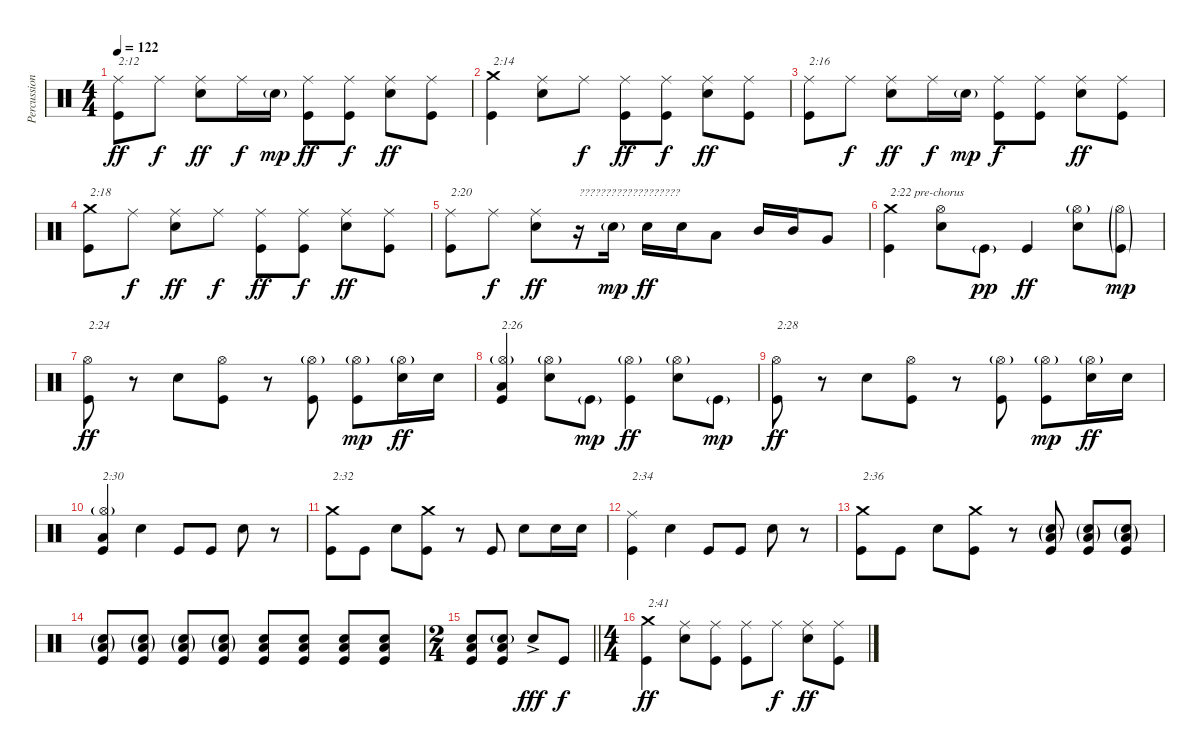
\track ("Percussion" "Percussion") {instrument percussion}
\staff {score}
\articulation defaults
\ts (4 4)
\tempo 122
\clef neutral
\ks c
("Ride (middle)" "Kick (hit)").8{txt "2:12" dy ff} "Ride (middle)".8{dy f} ("Ride (middle)" "Snare (hit) 2").8{dy ff} "Ride (middle)".16{dy f} "Snare (hit) 2"{g}.16{dy mp} ("Ride (middle)" "Kick (hit)").8{dy ff} ("Ride (middle)" "Kick (hit)").8{dy f} ("Ride (middle)" "Snare (hit) 2").8{dy ff} ("Ride (middle)" "Kick (hit)").8 |
("Crash medium (hit)" "Kick (hit)").4{txt "2:14"} ("Ride (middle)" "Snare (hit) 2").8 "Ride (middle)".8{dy f} ("Ride (middle)" "Kick (hit)").8{dy ff} ("Ride (middle)" "Kick (hit)").8{dy f} ("Ride (middle)" "Snare (hit) 2").8{dy ff} ("Ride (middle)" "Kick (hit)").8 |
("Ride (middle)" "Kick (hit)").8{txt "2:16"} "Ride (middle)".8{dy f} ("Ride (middle)" "Snare (hit) 2").8{dy ff} "Ride (middle)".16{dy f} "Snare (hit) 2"{g}.16{dy mp} ("Ride (middle)" "Kick (hit)").8{dy f} ("Ride (middle)" "Kick (hit)").8 ("Ride (middle)" "Snare (hit) 2").8{dy ff} ("Ride (middle)" "Kick (hit)").8 |
("Crash medium (hit)" "Kick (hit)").8{txt "2:18"} "Ride (middle)".8{dy f} ("Ride (middle)" "Snare (hit) 2").8{dy ff} "Ride (middle)".8{dy f} ("Ride (middle)" "Kick (hit)").8{dy ff} ("Ride (middle)" "Kick (hit)").8{dy f} ("Ride (middle)" "Snare (hit) 2").8{dy ff} ("Ride (middle)" "Kick (hit)").8 |
("Ride (middle)" "Kick (hit)").8{txt "2:20"} "Ride (middle)".8{dy f} ("Ride (middle)" "Snare (hit) 2").8{dy ff} r.16{txt "???????????????????"} "Snare (hit) 2"{g}.16{dy mp} "Snare (hit) 2".16{dy ff} "Snare (hit) 2".16 "Low Tom (hit)".8 "Mid Tom (hit)".16 "Mid Tom (hit)".16 "Very Low Tom (hit)".8 |
("Crash medium (hit)" "Kick (hit)").4{txt "2:22 pre-chorus"} ("Hi-Hat (open)" "Snare (hit) 2").8 "Kick (hit)"{g}.8{dy pp} "Kick (hit)".4{dy ff} ("Hi-Hat (open)"{g} "Snare (hit) 2").8 ("Hi-Hat (open)"{g} "Kick (hit)"{g}).8{dy mp} |
("Hi-Hat (open)" "Kick (hit)").8{txt "2:24" dy ff} r.8 "Snare (hit) 2".8 ("Hi-Hat (open)" "Kick (hit)").8 r.8 ("Hi-Hat (open)"{g} "Kick (hit)").8 ("Hi-Hat (open)"{g} "Kick (hit)").8{dy mp} ("Hi-Hat (open)"{g} "Snare (hit) 2").16{dy ff} "Snare (hit) 2".16 |
("Hi-Hat (open)"{g} "Low Floor Tom (hit)" "Kick (hit)").4{txt "2:26"} ("Hi-Hat (open)"{g} "Snare (hit) 2").8 "Kick (hit)"{g}.8{dy mp} ("Hi-Hat (open)"{g} "Kick (hit)").4{dy ff} ("Hi-Hat (open)"{g} "Snare (hit) 2").8 "Kick (hit)"{g}.8{dy mp} |
("Hi-Hat (open)" "Kick (hit)").8{txt "2:28" dy ff} r.8 "Snare (hit) 2".8 ("Hi-Hat (open)" "Kick (hit)").8 r.8 ("Hi-Hat (open)"{g} "Kick (hit)").8 ("Hi-Hat (open)"{g} "Kick (hit)").8{dy mp} ("Hi-Hat (open)"{g} "Snare (hit) 2").16{dy ff} "Snare (hit) 2".16 |
("Hi-Hat (open)"{g} "Low Floor Tom (hit)" "Kick (hit)").4{txt "2:30"} "Snare (hit) 2".4 "Kick (hit)".8 "Kick (hit)".8 "Snare (hit) 2".8 r.8 |
("Crash medium (hit)" "Kick (hit)").8{txt "2:32"} "Kick (hit)".8 "Snare (hit) 2".8 ("Crash medium (hit)" "Kick (hit)").8 r.8 "Kick (hit)".8 "Snare (hit) 2".8 "Snare (hit) 2".16 "Snare (hit) 2".16 |
("Ride (middle)" "Kick (hit)").4{txt "2:34"} "Snare (hit) 2".4 "Kick (hit)".8 "Kick (hit)".8 "Snare (hit) 2".8 r.8 |
("Crash medium (hit)" "Kick (hit)").8{txt "2:36"} "Kick (hit)".8 "Snare (hit) 2".8 ("Crash medium (hit)" "Kick (hit)").8 r.8 ("Snare (hit) 2"{g} "Low Floor Tom (hit)"{g} "Kick (hit)").8 ("Snare (hit) 2"{g} "Low Floor Tom (hit)"{g} "Kick (hit)").8 ("Snare (hit) 2"{g} "Low Floor Tom (hit)"{g} "Kick (hit)").8 |
("Snare (hit) 2"{g} "Low Floor Tom (hit)"{g} "Kick (hit)").8 ("Snare (hit) 2"{g} "Low Floor Tom (hit)"{g} "Kick (hit)").8 ("Snare (hit) 2"{g} "Low Floor Tom (hit)"{g} "Kick (hit)").8 ("Snare (hit) 2"{g} "Low Floor Tom (hit)"{g} "Kick (hit)").8 ("Snare (hit) 2" "Low Floor Tom (hit)" "Kick (hit)").8 ("Snare (hit) 2" "Low Floor Tom (hit)" "Kick (hit)").8 ("Snare (hit) 2" "Low Floor Tom (hit)" "Kick (hit)").8 ("Snare (hit) 2" "Low Floor Tom (hit)" "Kick (hit)").8 |
\ts (2 4)
\barLineRight lightlight
("Snare (hit) 2" "Low Floor Tom (hit)" "Kick (hit)").8 ("Snare (hit) 2"{g} "Low Floor Tom (hit)" "Kick (hit)").8 "Snare (hit) 2"{ac}.8{dy fff} "Kick (hit)".8{dy f} |
\ts (4 4)
("Crash medium (hit)" "Kick (hit)").4{txt "2:41" dy ff} ("Ride (middle)" "Snare (hit) 2").8 ("Ride (middle)" "Kick (hit)").8 ("Ride (middle)" "Kick (hit)").8 "Ride (middle)".8{dy f} ("Ride (middle)" "Snare (hit) 2").8{dy ff} ("Ride (middle)" "Kick (hit)").8
